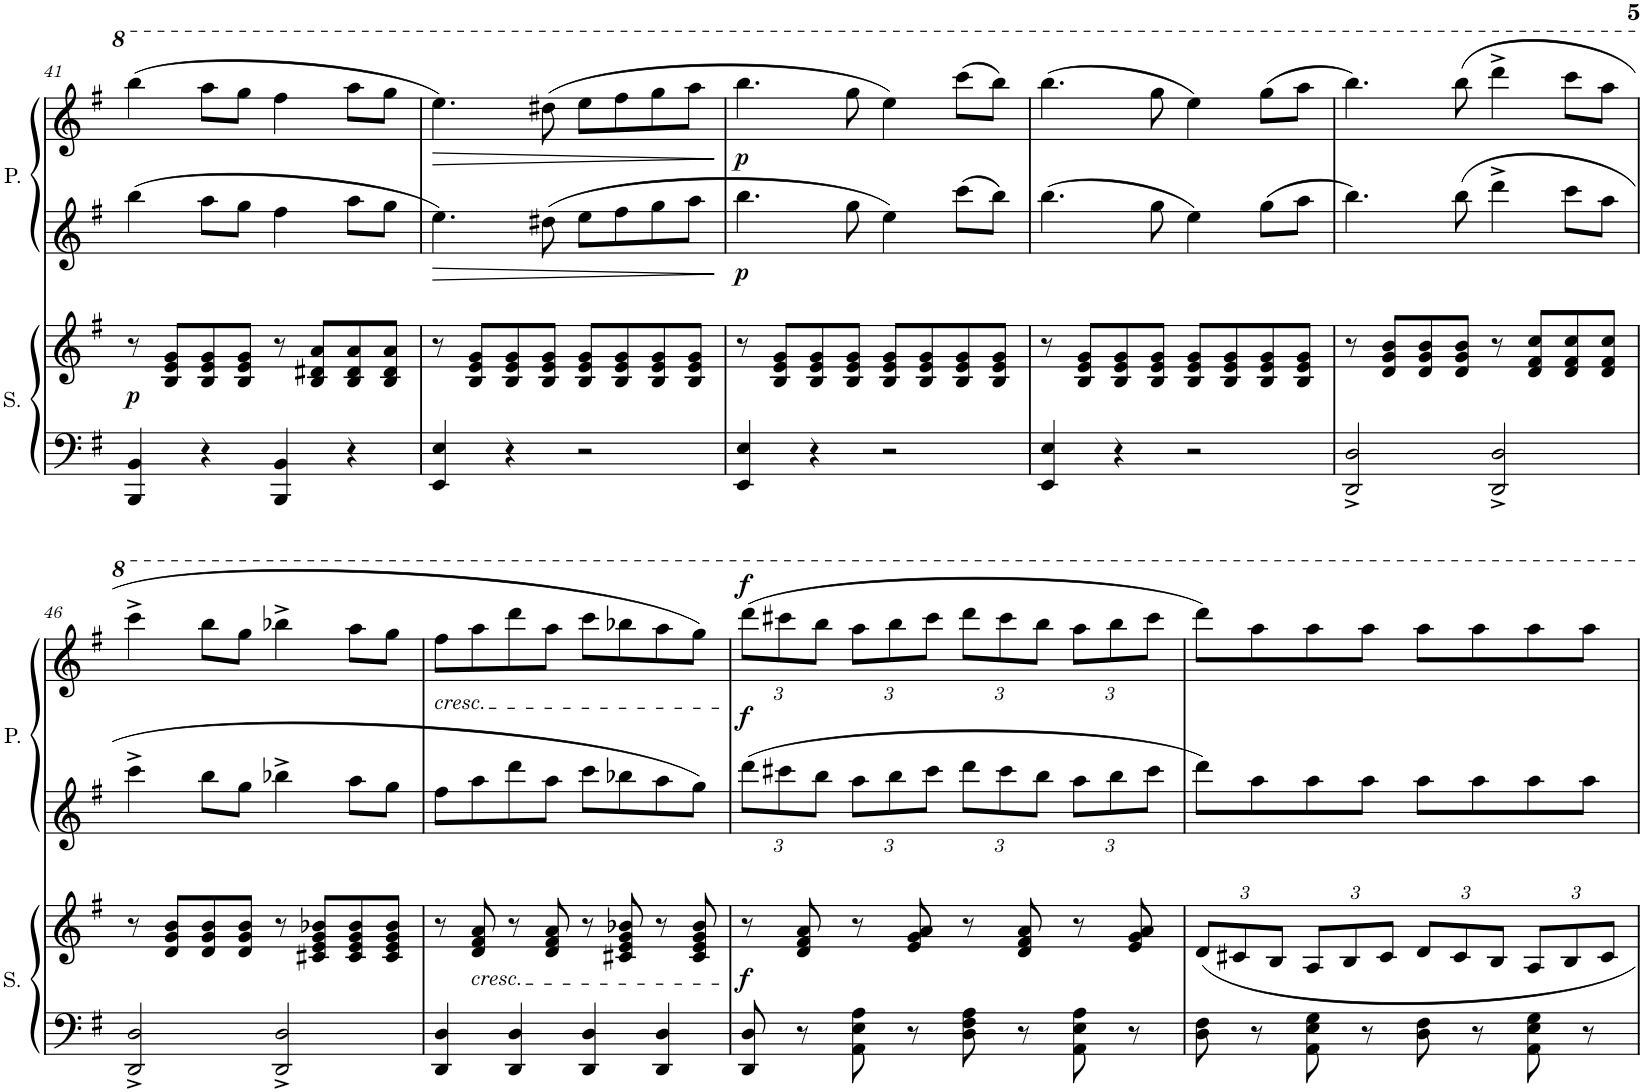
**kern	**kern	**dynam	**kern	**kern	**dynam
*part2	*part2	*part2	*part1	*part1	*part1
*staff4	*staff3	*staff3/4	*staff2	*staff1	*staff1/2
*I"Secondo	*	*	*I"Primo	*	*
*I'S.	*	*	*I'P.	*	*
!!LO:PB:g=z
*clefF4	*clefG2	*	*clefG2	*clefG2	*
*k[f#]	*k[f#]	*	*k[f#]	*k[f#]	*
*M4/4	*M4/4	*	*M4/4	*M4/4	*
*met(c)	*met(c)	*	*met(c)	*met(c)	*
=41	=41	=41	=41	=41	=41
!	!	!LO:DY:a=2	!	!	!
4BBB/ 4BB/	8r	p	4bb\	(4bbb\	.
.	8B/ 8e/ 8g/L	.	.	.	.
4r	8B/ 8e/ 8g/	.	8aa\L	8aaa\L	.
.	8B/ 8e/ 8g/J	.	8gg\J	8ggg\J	.
4BBB/ 4BB/	8r	.	4ff#\	4fff#\	.
.	8B/ 8d#X/ 8a/L	.	.	.	.
4r	8B/ 8d#/ 8a/	.	8aa\L	8aaa\L	.
.	8B/ 8d#/ 8a/J	.	8gg\J	8ggg\J	.
=42	=42	=42	=42	=42	=42
!	!	!	!	!	!LO:HP:b
4EE/ 4E/	8r	.	4.ee\	4.eee\)	>
.	8B/ 8e/ 8g/L	.	.	.	.
4r	8B/ 8e/ 8g/	.	.	.	.
.	8B/ 8e/ 8g/J	.	8dd#X\	(8ddd#X\	.
2r	8B/ 8e/ 8g/L	.	8ee\L	8eee\L	.
.	8B/ 8e/ 8g/	.	8ff#\	8fff#\	.
.	8B/ 8e/ 8g/	.	8gg\	8ggg\	.
.	8B/ 8e/ 8g/J	.	8aa\J	8aaa\J	.
.	.	.	.	.	]
=43	=43	=43	=43	=43	=43
!	!	!	!	!	!LO:DY:b=2
!	!	!	!	!	!LO:DY:n=1:b
4EE/ 4E/	8r	.	4.bb\	4.bbb\	p p
.	8B/ 8e/ 8g/L	.	.	.	.
4r	8B/ 8e/ 8g/	.	.	.	.
.	8B/ 8e/ 8g/J	.	8gg\	8ggg\	.
2r	8B/ 8e/ 8g/L	.	4ee\	4eee\)	.
.	8B/ 8e/ 8g/	.	.	.	.
.	8B/ 8e/ 8g/	.	8ccc\L	(8cccc\L	.
.	8B/ 8e/ 8g/J	.	8bb\J	8bbb\J)	.
=44	=44	=44	=44	=44	=44
4EE/ 4E/	8r	.	4.bb\	(4.bbb\	.
.	8B/ 8e/ 8g/L	.	.	.	.
4r	8B/ 8e/ 8g/	.	.	.	.
.	8B/ 8e/ 8g/J	.	8gg\	8ggg\	.
2r	8B/ 8e/ 8g/L	.	4ee\	4eee\)	.
.	8B/ 8e/ 8g/	.	.	.	.
.	8B/ 8e/ 8g/	.	8gg\L	(8ggg\L	.
.	8B/ 8e/ 8g/J	.	8aa\J	8aaa\J	.
=45	=45	=45	=45	=45	=45
2DD/^ 2D/^	8r	.	4.bb\	4.bbb\)	.
.	8d/ 8g/ 8b/L	.	.	.	.
.	8d/ 8g/ 8b/	.	.	.	.
.	8d/ 8g/ 8b/J	.	8bb\	(8bbb\	.
2DD/^ 2D/^	8r	.	4ddd^\	4dddd^\	.
.	8d/ 8f#/ 8cc/L	.	.	.	.
.	8d/ 8f#/ 8cc/	.	8ccc\L	8cccc\L	.
.	8d/ 8f#/ 8cc/J	.	8aa\J	8aaa\J	.
!!LO:LB:g=z
=46	=46	=46	=46	=46	=46
2DD/^ 2D/^	8r	.	4ccc^\	4cccc^\	.
.	8d/ 8g/ 8b/L	.	.	.	.
.	8d/ 8g/ 8b/	.	8bb\L	8bbb\L	.
.	8d/ 8g/ 8b/J	.	8gg\J	8ggg\J	.
2DD/^ 2D/^	8r	.	4bb-X^\	4bbb-X^\	.
.	8c#X/ 8e/ 8g/ 8b-X/L	.	.	.	.
.	8c#/ 8e/ 8g/ 8b-/	.	8aa\L	8aaa\L	.
.	8c#/ 8e/ 8g/ 8b-/J	.	8gg\J	8ggg\J	.
=47	=47	=47	=47	=47	=47
!	!	!	!	!LO:TX:b:i:t=cresc.	!
4DD/ 4D/	8r	.	8ff#\L	8fff#\L	.
!	!LO:TX:b:i:t=cresc.	!	!	!	!
.	8d/ 8f#/ 8a/	.	8aa\	8aaa\	.
4DD/ 4D/	8r	.	8ddd\	8dddd\	.
.	8d/ 8f#/ 8a/	.	8aa\J	8aaa\J	.
4DD/ 4D/	8r	.	8ccc\L	8cccc\L	.
.	8c#X/ 8e/ 8g/ 8b-X/	.	8bb-X\	8bbb-X\	.
4DD/ 4D/	8r	.	8aa\	8aaa\	.
.	8c#/ 8e/ 8g/ 8b-/	.	8gg\J	8ggg\J)	.
=48	=48	=48	=48	=48	=48
*	*	*	*Xbrackettup	*Xbrackettup	*
!	!	!LO:DY:a=2	!	!	!LO:DY:a=2
!	!	!	!	!	!LO:DY:n=1:a
8DD/ 8D/	8r	f	12ddd\L	(12dddd\L	f f
.	.	.	12ccc#X\	12cccc#X\	.
8r	8d/ 8f#/ 8a/	.	.	.	.
.	.	.	12bb\J	12bbb\J	.
8AA\ 8E\ 8A\	8r	.	12aa\L	12aaa\L	.
.	.	.	12bb\	12bbb\	.
8r	8e/ 8g/ 8a/	.	.	.	.
.	.	.	12ccc#\J	12cccc#\J	.
8D\ 8F#\ 8A\	8r	.	12ddd\L	12dddd\L	.
.	.	.	12ccc#\	12cccc#\	.
8r	8d/ 8f#/ 8a/	.	.	.	.
.	.	.	12bb\J	12bbb\J	.
8AA\ 8E\ 8A\	8r	.	12aa\L	12aaa\L	.
.	.	.	12bb\	12bbb\	.
8r	8e/ 8g/ 8a/	.	.	.	.
.	.	.	12ccc#\J	12cccc#\J	.
=49	=49	=49	=49	=49	=49
*	*Xbrackettup	*	*	*	*
8D\ 8F#\	12d/L	.	8ddd\L	8dddd\L)	.
.	12c#X/	.	.	.	.
8r	.	.	8aa\	8aaa\	.
.	12B/J	.	.	.	.
8AA\ 8E\ 8G\	12A/L	.	8aa\	8aaa\	.
.	12B/	.	.	.	.
8r	.	.	8aa\J	8aaa\J	.
.	12c#/J	.	.	.	.
8D\ 8F#\	12d/L	.	8aa\L	8aaa\L	.
.	12c#/	.	.	.	.
8r	.	.	8aa\	8aaa\	.
.	12B/J	.	.	.	.
8AA\ 8E\ 8G\	12A/L	.	8aa\	8aaa\	.
.	12B/	.	.	.	.
8r	.	.	8aa\J	8aaa\J	.
.	12c#/J	.	.	.	.
=	=	=	=	=	=
*-	*-	*-	*-	*-	*-
